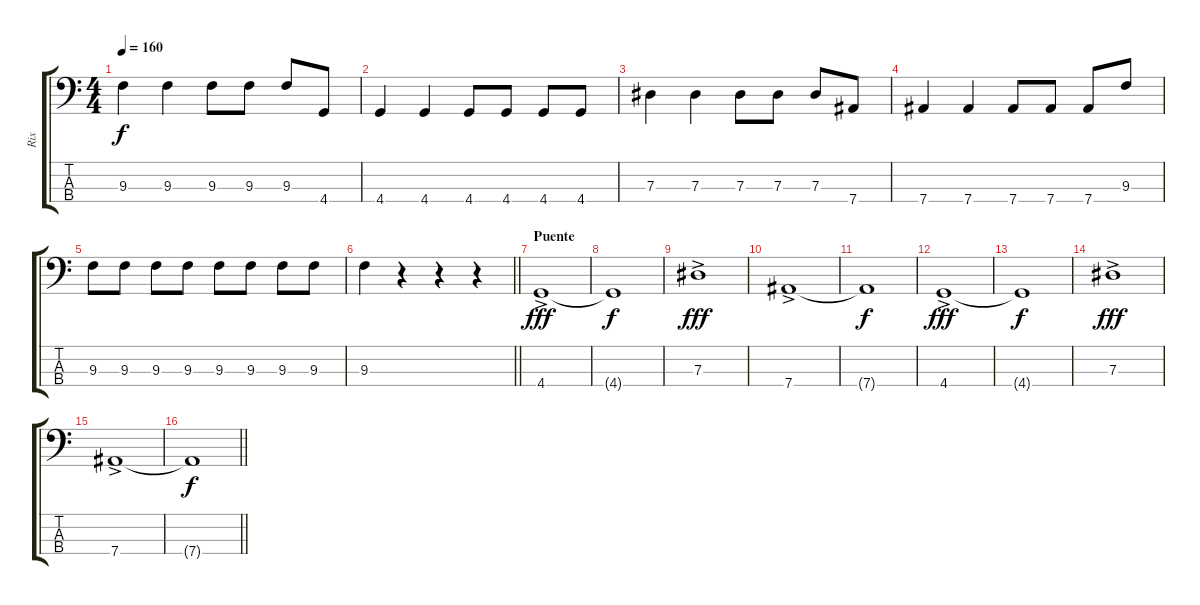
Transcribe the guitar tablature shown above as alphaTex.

\track ("Rix" "Rix") {instrument electricbasspick}
\staff {score tabs}
\tuning (Gb2 Db2 Ab1 Eb1) {hide}
\ts (4 4)
\tempo 160
\clef f4
\ks c
9.3.4{dy f} 9.3.4 9.3.8 9.3.8 9.3.8 4.4.8 |
4.4.4 4.4.4 4.4.8 4.4.8 4.4.8 4.4.8 |
7.3.4 7.3.4 7.3.8 7.3.8 7.3.8 7.4.8 |
7.4.4 7.4.4 7.4.8 7.4.8 7.4.8 9.3.8 |
9.3.8 9.3.8 9.3.8 9.3.8 9.3.8 9.3.8 9.3.8 9.3.8 |
\barLineRight lightlight
9.3.4 r.4 r.4 r.4 |
\section ("" "Puente")
4.4{ac}.1{dy fff} |
4.4{t}.1{dy f} |
7.3{ac}.1{dy fff} |
7.4{ac}.1 |
7.4{t}.1{dy f} |
4.4{ac}.1{dy fff} |
4.4{t}.1{dy f} |
7.3{ac}.1{dy fff} |
7.4{ac}.1 |
\barLineRight lightlight
7.4{t}.1{dy f}
